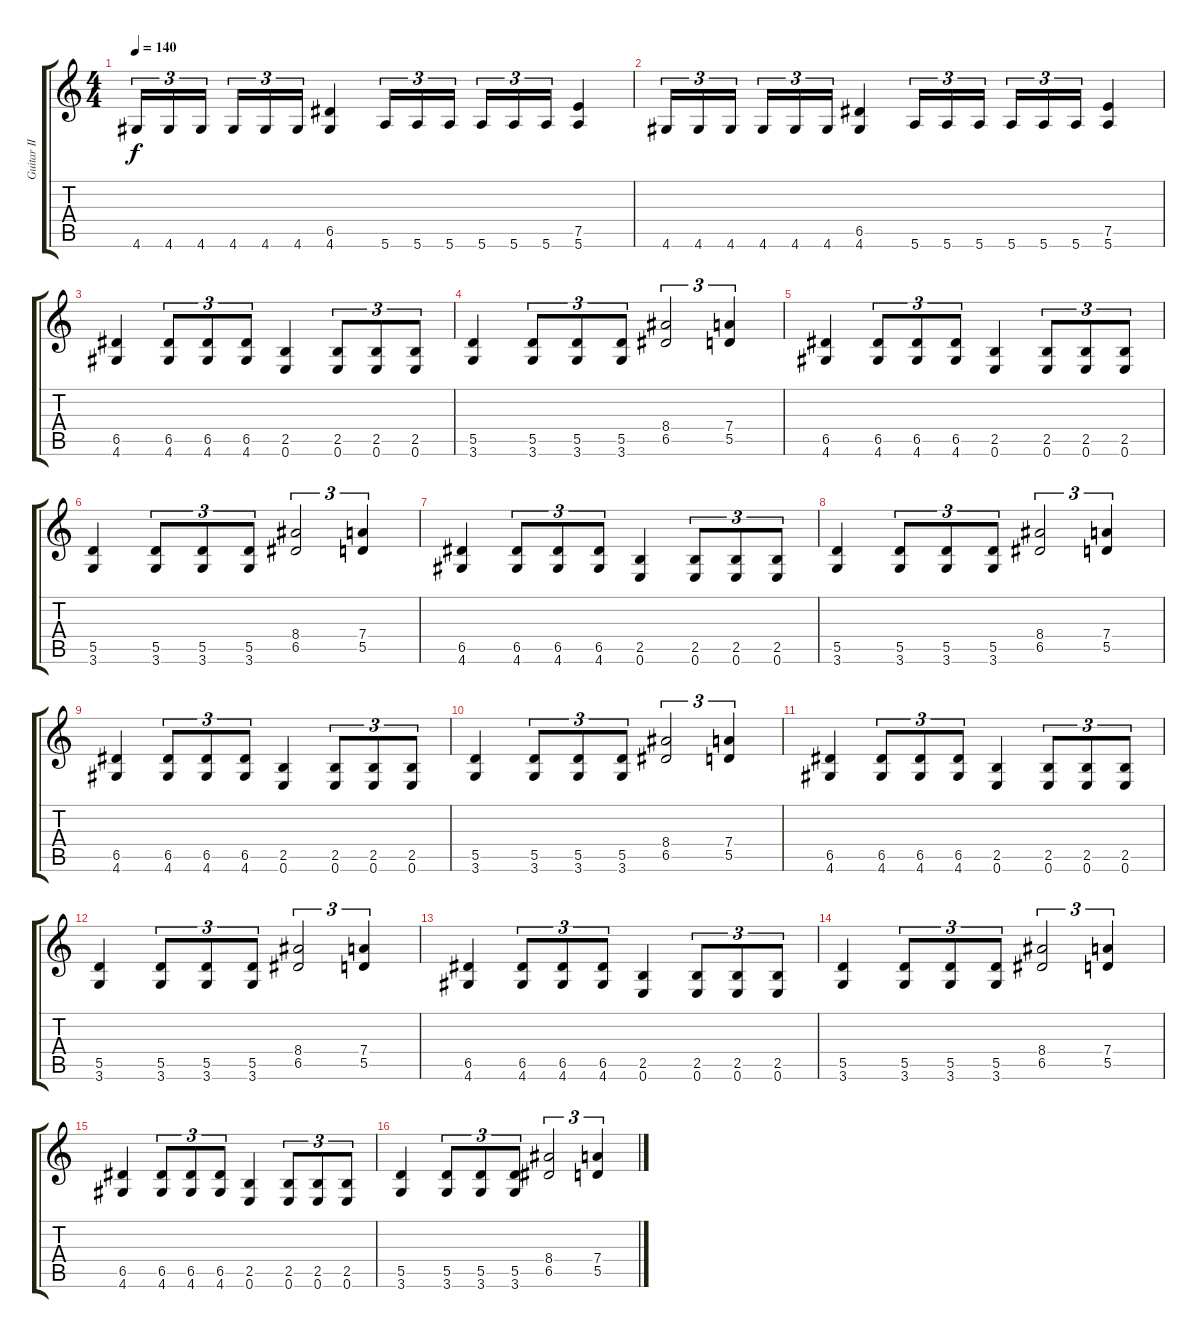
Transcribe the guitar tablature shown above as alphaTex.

\track ("Guitar II" "Guitar II") {instrument distortionguitar}
\staff {score tabs}
\tuning (E4 B3 G3 D3 A2 E2) {hide}
\ts (4 4)
\tempo 140
\clef g2
\ks c
4.6.16{tu (3 2) dy f} 4.6.16{tu (3 2)} 4.6.16{tu (3 2)} 4.6.16{tu (3 2)} 4.6.16{tu (3 2)} 4.6.16{tu (3 2)} (6.5 4.6).4 5.6.16{tu (3 2)} 5.6.16{tu (3 2)} 5.6.16{tu (3 2)} 5.6.16{tu (3 2)} 5.6.16{tu (3 2)} 5.6.16{tu (3 2)} (7.5 5.6).4 |
4.6.16{tu (3 2)} 4.6.16{tu (3 2)} 4.6.16{tu (3 2)} 4.6.16{tu (3 2)} 4.6.16{tu (3 2)} 4.6.16{tu (3 2)} (6.5 4.6).4 5.6.16{tu (3 2)} 5.6.16{tu (3 2)} 5.6.16{tu (3 2)} 5.6.16{tu (3 2)} 5.6.16{tu (3 2)} 5.6.16{tu (3 2)} (7.5 5.6).4 |
(6.5 4.6).4 (6.5 4.6).8{tu (3 2)} (6.5 4.6).8{tu (3 2)} (6.5 4.6).8{tu (3 2)} (2.5 0.6).4 (2.5 0.6).8{tu (3 2)} (2.5 0.6).8{tu (3 2)} (2.5 0.6).8{tu (3 2)} |
(5.5 3.6).4 (5.5 3.6).8{tu (3 2)} (5.5 3.6).8{tu (3 2)} (5.5 3.6).8{tu (3 2)} (8.4 6.5).2{tu (3 2)} (7.4 5.5).4{tu (3 2)} |
(6.5 4.6).4 (6.5 4.6).8{tu (3 2)} (6.5 4.6).8{tu (3 2)} (6.5 4.6).8{tu (3 2)} (2.5 0.6).4 (2.5 0.6).8{tu (3 2)} (2.5 0.6).8{tu (3 2)} (2.5 0.6).8{tu (3 2)} |
(5.5 3.6).4 (5.5 3.6).8{tu (3 2)} (5.5 3.6).8{tu (3 2)} (5.5 3.6).8{tu (3 2)} (8.4 6.5).2{tu (3 2)} (7.4 5.5).4{tu (3 2)} |
(6.5 4.6).4 (6.5 4.6).8{tu (3 2)} (6.5 4.6).8{tu (3 2)} (6.5 4.6).8{tu (3 2)} (2.5 0.6).4 (2.5 0.6).8{tu (3 2)} (2.5 0.6).8{tu (3 2)} (2.5 0.6).8{tu (3 2)} |
(5.5 3.6).4 (5.5 3.6).8{tu (3 2)} (5.5 3.6).8{tu (3 2)} (5.5 3.6).8{tu (3 2)} (8.4 6.5).2{tu (3 2)} (7.4 5.5).4{tu (3 2)} |
(6.5 4.6).4 (6.5 4.6).8{tu (3 2)} (6.5 4.6).8{tu (3 2)} (6.5 4.6).8{tu (3 2)} (2.5 0.6).4 (2.5 0.6).8{tu (3 2)} (2.5 0.6).8{tu (3 2)} (2.5 0.6).8{tu (3 2)} |
(5.5 3.6).4 (5.5 3.6).8{tu (3 2)} (5.5 3.6).8{tu (3 2)} (5.5 3.6).8{tu (3 2)} (8.4 6.5).2{tu (3 2)} (7.4 5.5).4{tu (3 2)} |
(6.5 4.6).4 (6.5 4.6).8{tu (3 2)} (6.5 4.6).8{tu (3 2)} (6.5 4.6).8{tu (3 2)} (2.5 0.6).4 (2.5 0.6).8{tu (3 2)} (2.5 0.6).8{tu (3 2)} (2.5 0.6).8{tu (3 2)} |
(5.5 3.6).4 (5.5 3.6).8{tu (3 2)} (5.5 3.6).8{tu (3 2)} (5.5 3.6).8{tu (3 2)} (8.4 6.5).2{tu (3 2)} (7.4 5.5).4{tu (3 2)} |
(6.5 4.6).4 (6.5 4.6).8{tu (3 2)} (6.5 4.6).8{tu (3 2)} (6.5 4.6).8{tu (3 2)} (2.5 0.6).4 (2.5 0.6).8{tu (3 2)} (2.5 0.6).8{tu (3 2)} (2.5 0.6).8{tu (3 2)} |
(5.5 3.6).4 (5.5 3.6).8{tu (3 2)} (5.5 3.6).8{tu (3 2)} (5.5 3.6).8{tu (3 2)} (8.4 6.5).2{tu (3 2)} (7.4 5.5).4{tu (3 2)} |
(6.5 4.6).4 (6.5 4.6).8{tu (3 2)} (6.5 4.6).8{tu (3 2)} (6.5 4.6).8{tu (3 2)} (2.5 0.6).4 (2.5 0.6).8{tu (3 2)} (2.5 0.6).8{tu (3 2)} (2.5 0.6).8{tu (3 2)} |
(5.5 3.6).4 (5.5 3.6).8{tu (3 2)} (5.5 3.6).8{tu (3 2)} (5.5 3.6).8{tu (3 2)} (8.4 6.5).2{tu (3 2)} (7.4 5.5).4{tu (3 2)}
